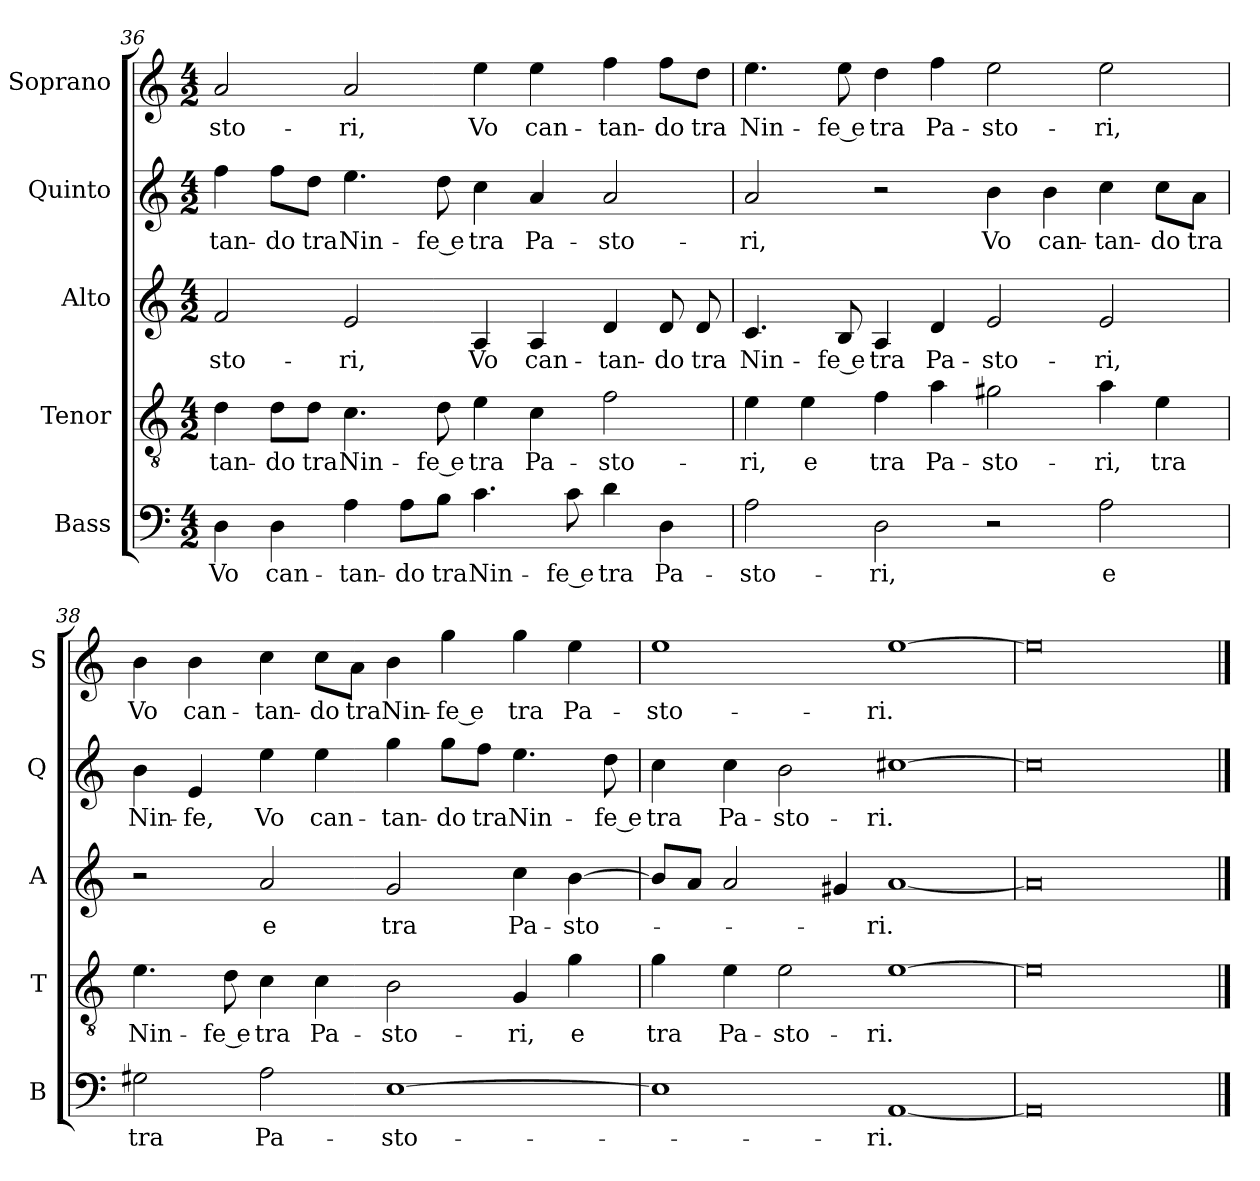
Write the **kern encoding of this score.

**kern	**text	**kern	**text	**kern	**text	**kern	**text	**kern	**text
*part5	*part5	*part4	*part4	*part3	*part3	*part2	*part2	*part1	*part1
*staff5	*staff5	*staff4	*staff4	*staff3	*staff3	*staff2	*staff2	*staff1	*staff1
*I"Bass	*	*I"Tenor	*	*I"Alto	*	*I"Quinto	*	*I"Soprano	*
*I'B	*	*I'T	*	*I'A	*	*I'Q	*	*I'S	*
!!LO:LB:g=z
*clefF4	*	*clefGv2	*	*clefG2	*	*clefG2	*	*clefG2	*
*k[]	*	*k[]	*	*k[]	*	*k[]	*	*k[]	*
*C:	*	*C:	*	*C:	*	*C:	*	*C:	*
*M4/2	*	*M4/2	*	*M4/2	*	*M4/2	*	*M4/2	*
=36	=36	=36	=36	=36	=36	=36	=36	=36	=36
!	!LO:LY:b	!	!LO:LY:b	!	!LO:LY:b	!	!LO:LY:b	!	!LO:LY:b
4D\	Vo	4d\	-tan-	2f/	-sto-	4ff\	-tan-	2a/	-sto-
!	!LO:LY:b	!	!LO:LY:b	!	!	!	!LO:LY:b	!	!
4D\	can-	8d\L	-do	.	.	8ff\L	-do	.	.
!	!	!	!LO:LY:b	!	!	!	!LO:LY:b	!	!
.	.	8d\J	tra	.	.	8dd\J	tra	.	.
!	!LO:LY:b	!	!LO:LY:b	!	!LO:LY:b	!	!LO:LY:b	!	!LO:LY:b
4A\	-tan-	4.c\	Nin-	2e/	-ri,	4.ee\	Nin-	2a/	-ri,
!	!LO:LY:b	!	!	!	!	!	!	!	!
8A\L	-do	.	.	.	.	.	.	.	.
!	!LO:LY:b	!	!LO:LY:b	!	!	!	!LO:LY:b	!	!
8B\J	tra	8d\	-fe e	.	.	8dd\	-fe e	.	.
!	!LO:LY:b	!	!LO:LY:b	!	!LO:LY:b	!	!LO:LY:b	!	!LO:LY:b
4.c\	Nin-	4e\	tra	4A/	Vo	4cc\	tra	4ee\	Vo
!	!	!	!LO:LY:b	!	!LO:LY:b	!	!LO:LY:b	!	!LO:LY:b
.	.	4c\	Pa-	4A/	can-	4a/	Pa-	4ee\	can-
!	!LO:LY:b	!	!	!	!	!	!	!	!
8c\	-fe e	.	.	.	.	.	.	.	.
!	!LO:LY:b	!	!LO:LY:b	!	!LO:LY:b	!	!LO:LY:b	!	!LO:LY:b
4d\	tra	2f\	-sto-	4d/	-tan-	2a/	-sto-	4ff\	-tan-
!	!LO:LY:b	!	!	!	!LO:LY:b	!	!	!	!LO:LY:b
4D\	Pa-	.	.	8d/	-do	.	.	8ff\L	-do
!	!	!	!	!	!LO:LY:b	!	!	!	!LO:LY:b
.	.	.	.	8d/	tra	.	.	8dd\J	tra
=37	=37	=37	=37	=37	=37	=37	=37	=37	=37
!	!LO:LY:b	!	!LO:LY:b	!	!LO:LY:b	!	!LO:LY:b	!	!LO:LY:b
2A\	-sto-	4e\	-ri,	4.c/	Nin-	2a/	-ri,	4.ee\	Nin-
!	!	!	!LO:LY:b	!	!	!	!	!	!
.	.	4e\	e	.	.	.	.	.	.
!	!	!	!	!	!LO:LY:b	!	!	!	!LO:LY:b
.	.	.	.	8B/	-fe e	.	.	8ee\	-fe e
!	!LO:LY:b	!	!LO:LY:b	!	!LO:LY:b	!	!	!	!LO:LY:b
2D\	-ri,	4f\	tra	4A/	tra	2r	.	4dd\	tra
!	!	!	!LO:LY:b	!	!LO:LY:b	!	!	!	!LO:LY:b
.	.	4a\	Pa-	4d/	Pa-	.	.	4ff\	Pa-
!	!	!	!LO:LY:b	!	!LO:LY:b	!	!LO:LY:b	!	!LO:LY:b
2r	.	2g#X\	-sto-	2e/	-sto-	4b\	Vo	2ee\	-sto-
!	!	!	!	!	!	!	!LO:LY:b	!	!
.	.	.	.	.	.	4b\	can-	.	.
!	!LO:LY:b	!	!LO:LY:b	!	!LO:LY:b	!	!LO:LY:b	!	!LO:LY:b
2A\	e	4a\	-ri,	2e/	-ri,	4cc\	-tan-	2ee\	-ri,
!	!	!	!LO:LY:b	!	!	!	!LO:LY:b	!	!
.	.	4e\	tra	.	.	8cc\L	-do	.	.
!	!	!	!	!	!	!	!LO:LY:b	!	!
.	.	.	.	.	.	8a\J	tra	.	.
!!LO:LB:g=z
=38	=38	=38	=38	=38	=38	=38	=38	=38	=38
!	!LO:LY:b	!	!LO:LY:b	!	!	!	!LO:LY:b	!	!LO:LY:b
2G#X\	tra	4.e\	Nin-	2r	.	4b\	Nin-	4b\	Vo
!	!	!	!	!	!	!	!LO:LY:b	!	!LO:LY:b
.	.	.	.	.	.	4e/	-fe,	4b\	can-
!	!	!	!LO:LY:b	!	!	!	!	!	!
.	.	8d\	-fe e	.	.	.	.	.	.
!	!LO:LY:b	!	!LO:LY:b	!	!LO:LY:b	!	!LO:LY:b	!	!LO:LY:b
2A\	Pa-	4c\	tra	2a/	e	4ee\	Vo	4cc\	-tan-
!	!	!	!LO:LY:b	!	!	!	!LO:LY:b	!	!LO:LY:b
.	.	4c\	Pa-	.	.	4ee\	can-	8cc\L	-do
!	!	!	!	!	!	!	!	!	!LO:LY:b
.	.	.	.	.	.	.	.	8a\J	tra
!	!LO:LY:b	!	!LO:LY:b	!	!LO:LY:b	!	!LO:LY:b	!	!LO:LY:b
[1E	-sto-	2B\	-sto-	2g/	tra	4gg\	-tan-	4b\	Nin-
!	!	!	!	!	!	!	!LO:LY:b	!	!LO:LY:b
.	.	.	.	.	.	8gg\L	-do	4gg\	-fe e
!	!	!	!	!	!	!	!LO:LY:b	!	!
.	.	.	.	.	.	8ff\J	tra	.	.
!	!	!	!LO:LY:b	!	!LO:LY:b	!	!LO:LY:b	!	!LO:LY:b
.	.	4G/	-ri,	4cc\	Pa-	4.ee\	Nin-	4gg\	tra
!	!	!	!LO:LY:b	!	!LO:LY:b	!	!	!	!LO:LY:b
.	.	4g\	e	[4b\	-sto-	.	.	4ee\	Pa-
!	!	!	!	!	!	!	!LO:LY:b	!	!
.	.	.	.	.	.	8dd\	-fe e	.	.
=39	=39	=39	=39	=39	=39	=39	=39	=39	=39
!	!	!	!LO:LY:b	!	!	!	!LO:LY:b	!	!LO:LY:b
1E]	.	4g\	tra	8b/L]	.	4cc\	tra	1ee	-sto-
.	.	.	.	8a/J	.	.	.	.	.
!	!	!	!LO:LY:b	!	!	!	!LO:LY:b	!	!
.	.	4e\	Pa-	2a/	.	4cc\	Pa-	.	.
!	!	!	!LO:LY:b	!	!	!	!LO:LY:b	!	!
.	.	2e\	-sto-	.	.	2b\	-sto-	.	.
.	.	.	.	4g#X/	.	.	.	.	.
!	!LO:LY:b	!	!LO:LY:b	!	!LO:LY:b	!	!LO:LY:b	!	!LO:LY:b
[1AA	-ri.	[1e	-ri.	[1a	-ri.	[1cc#X	-ri.	[1ee	-ri.
=40	=40	=40	=40	=40	=40	=40	=40	=40	=40
0AA]	.	0e]	.	0a]	.	0cc#]	.	0ee]	.
==	==	==	==	==	==	==	==	==	==
*-	*-	*-	*-	*-	*-	*-	*-	*-	*-
